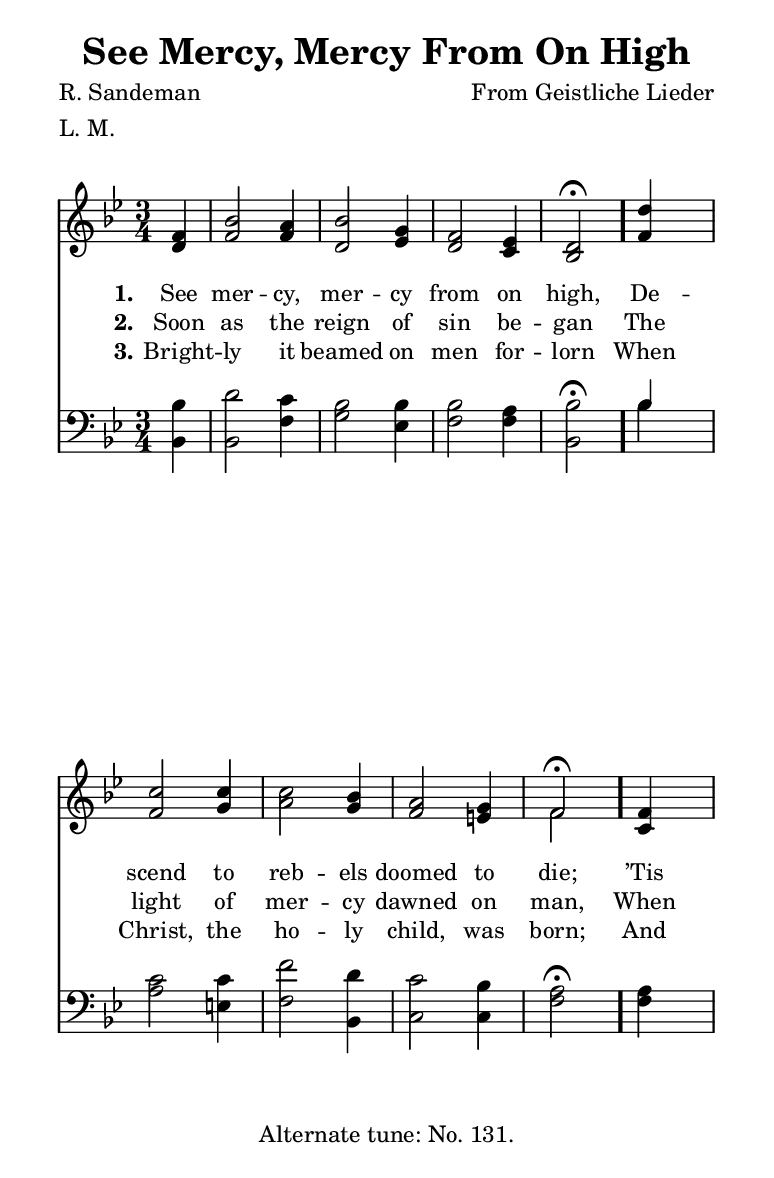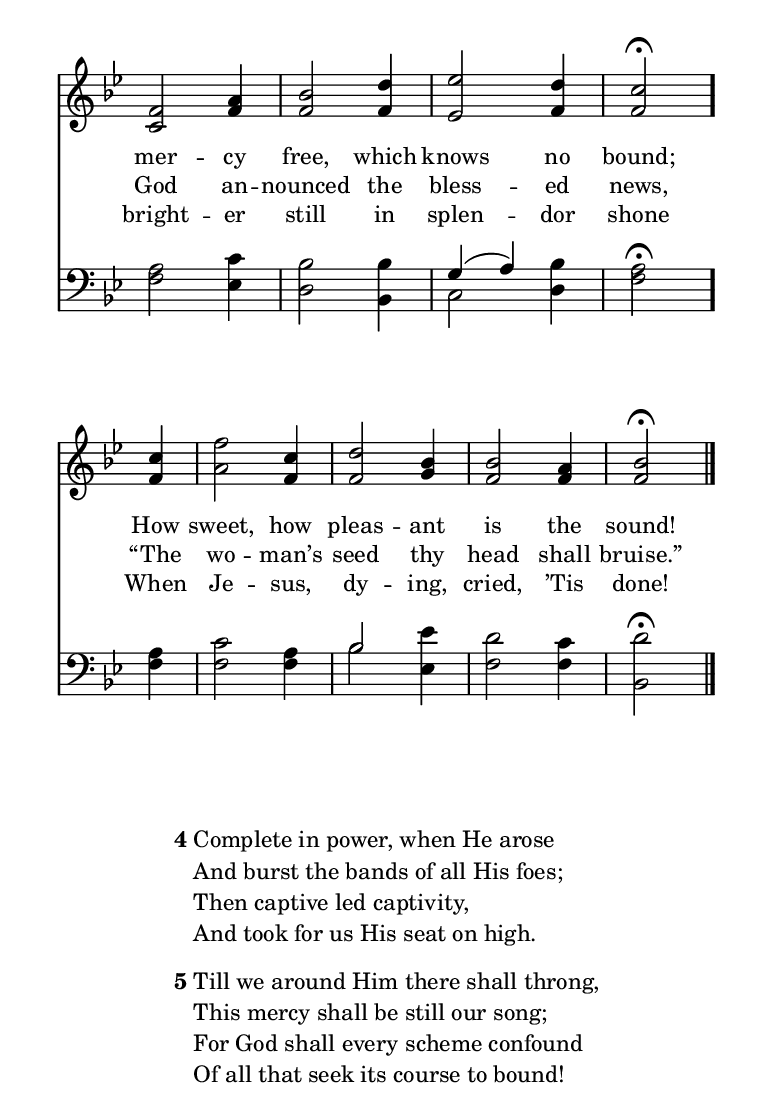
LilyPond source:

\include "common/global.ily"
\paper {
  \include "common/paper.ily"
  system-count = #(cond (is-eogsized 4) (#t #f))
  oddFooterMarkup = \markup { \fill-line { \on-the-fly \first-page "Alternate tune: No. 131." } }
}

\header{
  %gospel
  hymnnumber = "116"
  title = "See Mercy, Mercy From On High"
  tunename = "Dusseldorf"
  meter = "L. M."
  poet = "R. Sandeman"
  composer = "From Geistliche Lieder"
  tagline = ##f
}

% for fermata in MIDI
ta = { \tempo 4=100 }
tb = { \tempo 4=50 }

patternAA = { \ta c4 | c2 c4 | c2 c4 | c2 c4 | \tb c2 \fermata }
patternAB = { \ta c4 | c2 c4 | c2 c4 | c2 c4 | \tb c2          }

patternBA = { \ta c4 | c2 c4 | c2 c4 | c4( c4) c4 | \tb c2     }

global = {
  \include "common/overrides.ily"
  \override Staff.TimeSignature.style = #'numbered
  \time 3/4
  \override Score.MetronomeMark.transparent = ##t % hide all fermata changes too
  \ta
  \key bes \major
  \partial 4
  \autoBeamOff
}

notesSoprano = {
\global
\relative c' {

  \changePitch \patternAA { f | bes a | bes g | f ees | d } \eogbreak
  \changePitch \patternAA { d' | c c | c bes | a g | f } \eogbreak
  \changePitch \patternAA { f | f a | bes d | ees d | c } \eogbreak
  \changePitch \patternAA { c | f c | d bes | bes a | bes }

  \bar "|."

}
}

notesAlto = {
\global
\relative e' {

  \changePitch \patternAB { d | f f | d ees | d c | bes }
  \changePitch \patternAB { f' | f g | a g | f e | f }
  \changePitch \patternAB { c | c f | f f | ees f | f }
  \changePitch \patternAB { f | a f | f g | f f | f }

}
}

notesTenor = {
\global
\relative a {

  \changePitch \patternAB { bes | d c | bes bes | bes a | bes }
  \changePitch \patternAB { bes | c c | f d | c bes | a }
  \changePitch \patternBA { a | a c | bes bes | g( a) bes | a }
  \changePitch \patternAB { a | c a | bes ees | d c | d }

}
}

notesBass = {
\global
\relative f, {

  \changePitch \patternAA { bes | bes f' | g ees | f f | bes, }
  \changePitch \patternAA { bes' | a e | f bes, | c c | f }
  \changePitch \patternAA { f | f ees | d bes | c d | f }
  \changePitch \patternAA { f | f f | bes ees, | f f | bes, }

}
}

wordsA = \lyricmode {
\set stanza = "1."

See mer -- cy, mer -- cy from on high, \bar "."
De -- scend to reb -- els doomed to die; \bar "."
’Tis mer -- cy free, which knows no bound; \bar "."
How sweet, how pleas -- ant is the sound! \bar "."

}

wordsB = \lyricmode {
\set stanza = "2."

Soon as the reign of sin be -- gan
The light of mer -- cy dawned on man,
When God an -- nounced the bless -- ed news,
“The wo -- man’s seed thy head shall bruise.”

}

wordsC = \lyricmode {
\set stanza = "3."

Bright -- ly it beamed on men for -- lorn
When Christ, the ho -- ly child, was born;
And bright -- er still in splen -- dor shone
When Je -- sus, dy -- ing, cried, ’Tis done!

}

wordsD = \markuplist {

\line { Complete in power, when He arose }
\line { And burst the bands of all His foes; }
\line { Then captive led captivity, }
\line { And took for us His seat on high. }

}

wordsE = \markuplist {

\line { Till we around Him there shall throng, }
\line { This mercy shall be still our song; }
\line { For God shall every scheme confound }
\line { Of all that seek its course to bound! }

}

\score {
  \context ChoirStaff <<
    \context Staff = upper <<
      \set Staff.autoBeaming = ##f
      \set ChoirStaff.systemStartDelimiter = #'SystemStartBar
      \set ChoirStaff.printPartCombineTexts = ##f
      \partcombine #'(2 . 9) \notesSoprano \notesAlto
      \context NullVoice = sopranos { \voiceOne << \notesSoprano >> }
      \context NullVoice = altos { \voiceTwo << \notesAlto >> }
      \context Lyrics = one   \lyricsto sopranos \wordsA
      \context Lyrics = two   \lyricsto sopranos \wordsB
      \context Lyrics = three \lyricsto sopranos \wordsC
    >>
    \context Staff = men <<
      \set Staff.autoBeaming = ##f
      \clef bass
      \set ChoirStaff.printPartCombineTexts = ##f
      \partcombine #'(2 . 9) \notesTenor \notesBass
      \context NullVoice = tenors { \voiceOne << \notesTenor >> }
      \context NullVoice = basses { \voiceTwo << \notesBass >> }
    >>
  >>
  \layout {
    \include "common/layout.ily"
  }
  \midi{
    \include "common/midi.ily"
  }
}

\noPageBreak

\markup { \fill-line { \column {
  \line{ \bold 4 \column { \wordsD } } \combine \null \vspace #0.4
  \line{ \bold 5 \column { \wordsE } } \combine \null \vspace #0.4
} } }

\version "2.19.49"  % necessary for upgrading to future LilyPond versions.

% vi:set et ts=2 sw=2 ai nocindent syntax=lilypond:
